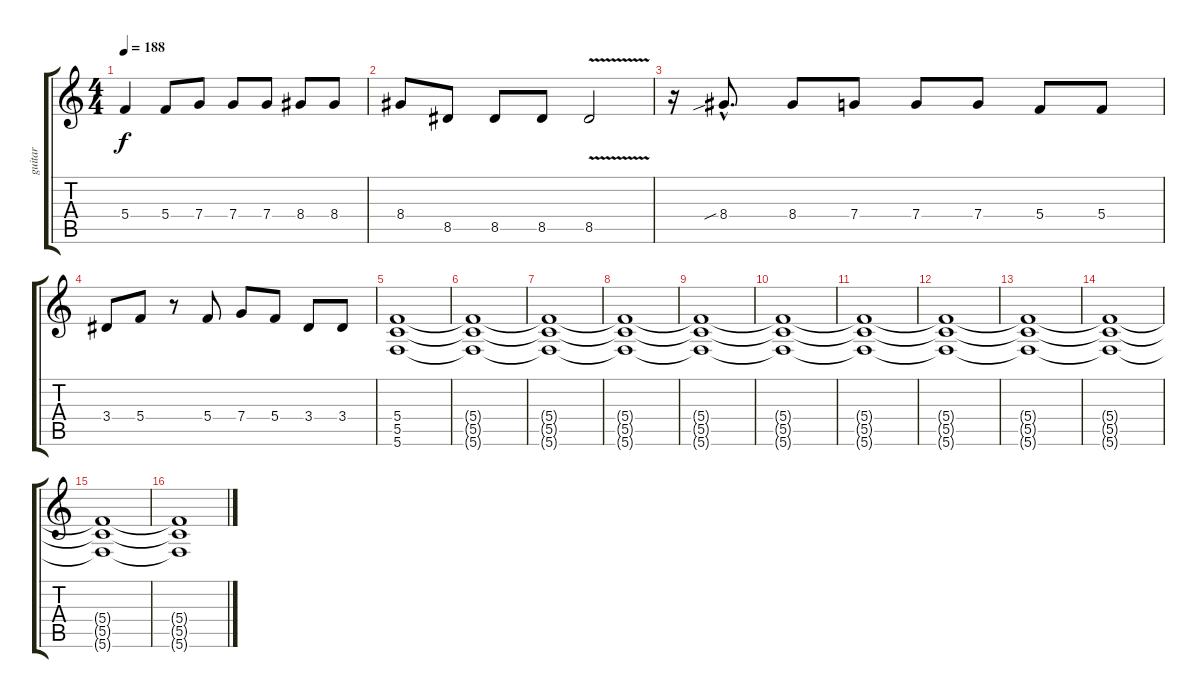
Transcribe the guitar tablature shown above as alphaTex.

\track ("guitar" "guitar") {instrument distortionguitar}
\staff {score tabs}
\tuning (D4 A3 F3 C3 G2 C2) {hide}
\ts (4 4)
\tempo 188
\clef g2
\ks c
5.4.4{dy f} 5.4.8 7.4.8 7.4.8 7.4.8 8.4.8 8.4.8 |
8.4.8 8.5.8 8.5.8 8.5.8 8.5{v}.2 |
r.16 8.4{sib hac}.8{d} 8.4.8 7.4.8 7.4.8 7.4.8 5.4.8 5.4.8 |
3.4.8 5.4.8 r.8 5.4.8 7.4.8 5.4.8 3.4.8 3.4.8 |
(5.4 5.5 5.6).1 |
(5.4{t} 5.5{t} 5.6{t}).1{volume 6} |
(5.4{t} 5.5{t} 5.6{t}).1 |
(5.4{t} 5.5{t} 5.6{t}).1 |
(5.4{t} 5.5{t} 5.6{t}).1{volume 0} |
(5.4{t} 5.5{t} 5.6{t}).1 |
(5.4{t} 5.5{t} 5.6{t}).1 |
(5.4{t} 5.5{t} 5.6{t}).1 |
(5.4{t} 5.5{t} 5.6{t}).1 |
(5.4{t} 5.5{t} 5.6{t}).1 |
(5.4{t} 5.5{t} 5.6{t}).1 |
(5.4{t} 5.5{t} 5.6{t}).1
